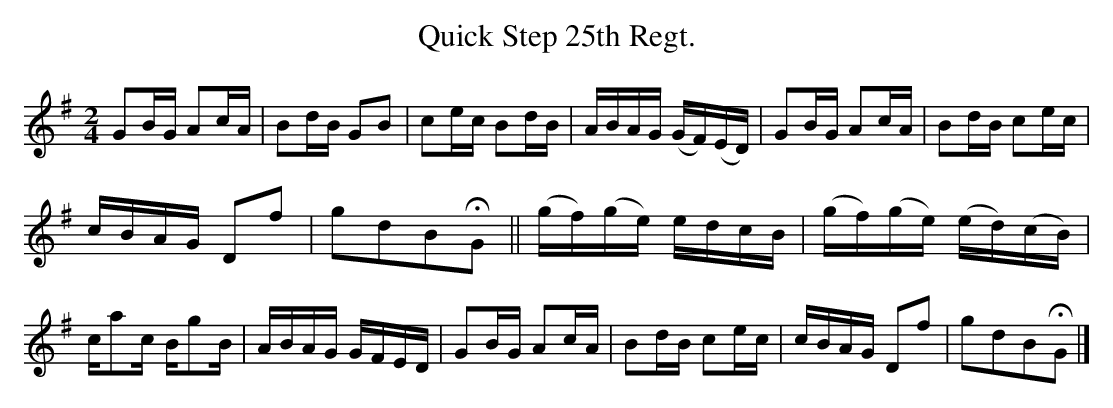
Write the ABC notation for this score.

X:1
T:Quick Step 25th Regt.
M:2/4
K:G major
G2BG A2cA| B2dB G2B2| c2ec B2dB| ABAG (GF)(ED)|\
G2BG A2cA| B2dB c2ec|
cBAG D2f2| g2d2B2HG2||\
(gf)(ge) edcB| (gf)(ge) (ed)(cB)|
ca2c Bg2B| ABAG GFED|\
G2BG A2cA| B2dB c2ec| cBAG D2f2| g2d2B2HG2|]
